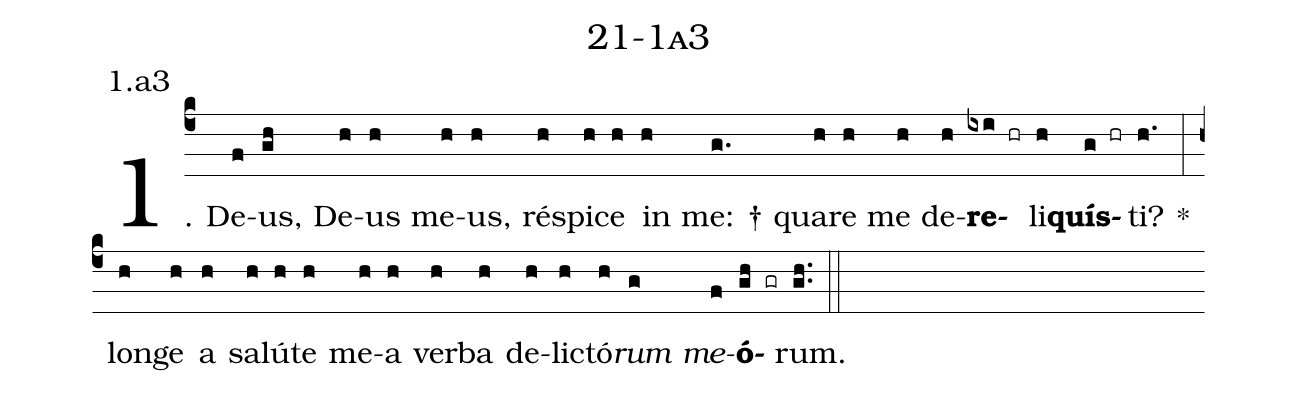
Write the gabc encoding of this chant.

name: 21-1a3;
annotation: 1.a3;
%%
(c4)1. De(f)us,(gh) De(h)us(h) me(h)us,(h) ré(h)spi(h)ce(h) in(h) me: †(g.) qua(h)re(h) me(h) de(h)<b>re</b>(ixi hr)li(h)<b>quís</b>(g hr)ti?(h.) *(:) lon(h)ge(h) a(h) sa(h)lú(h)te(h) me(h)a(h) ver(h)ba(h) de(h)lic(h)tó(h)<i>rum</i>(g) <i>me</i>(f)<b>ó</b>(gh gr)rum.(gh..) (::)
